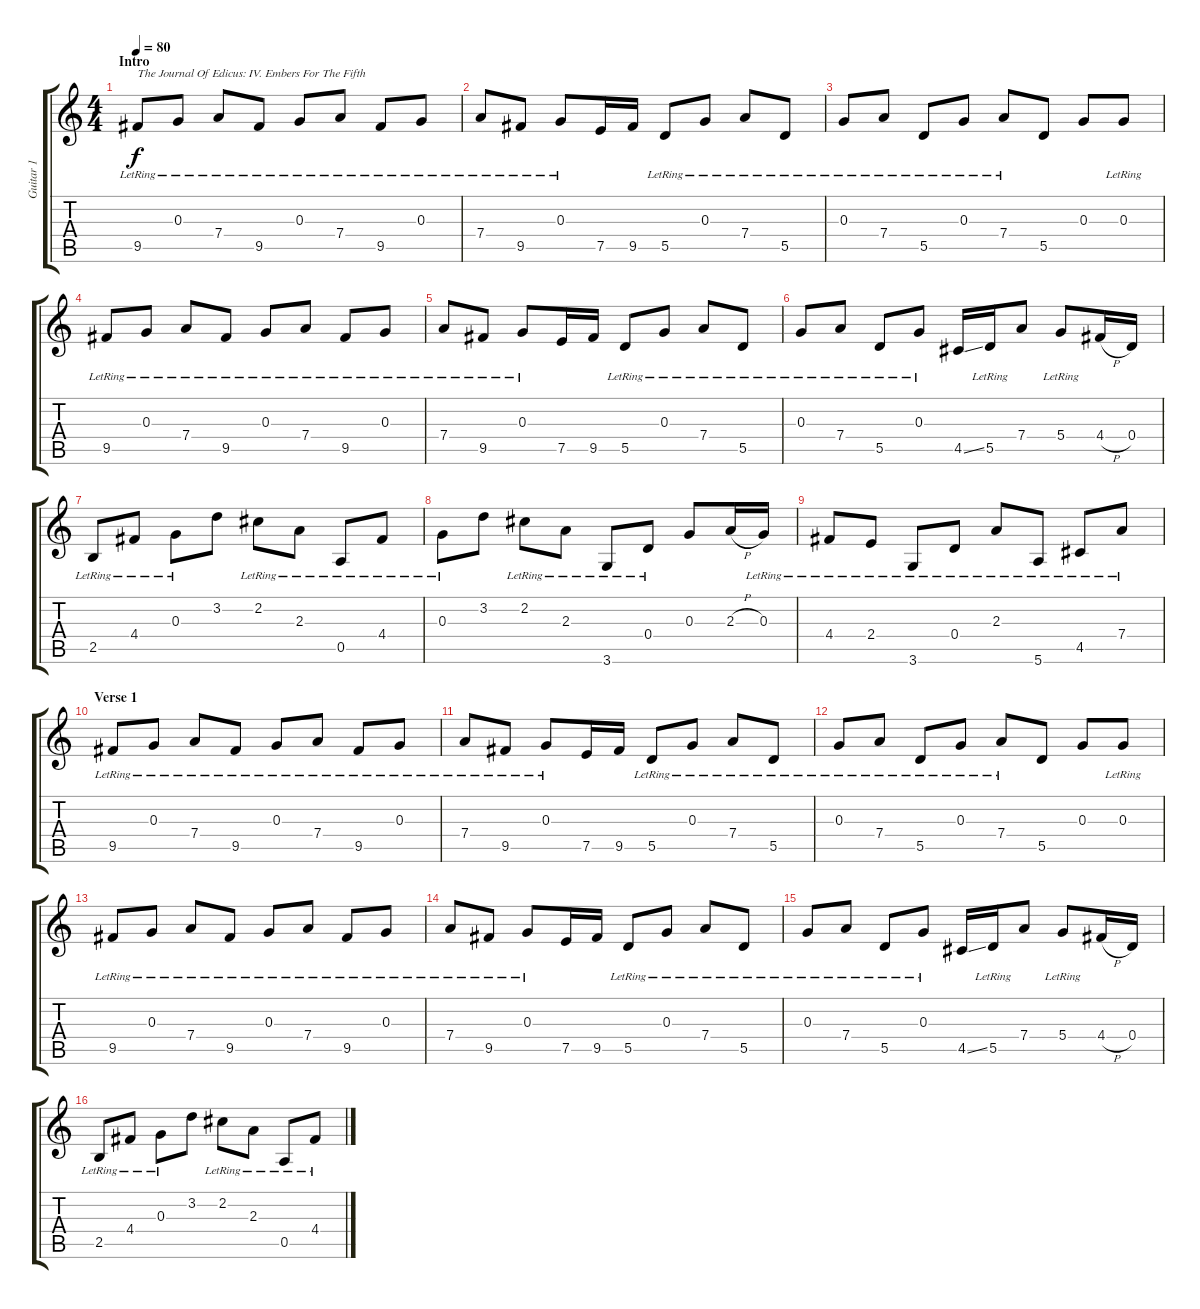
\track ("Guitar 1" "Guitar 1") {instrument acousticguitarnylon}
\staff {score tabs}
\tuning (E4 B3 G3 D3 A2 E2) {hide}
\ts (4 4)
\section ("" "Intro")
\tempo 80
\clef g2
\ks c
9.5{lr}.8{txt "The Journal Of Edicus: IV. Embers For The Fifth" dy f instrument acousticguitarnylon} 0.3{lr}.8 7.4{lr}.8 9.5{lr}.8 0.3{lr}.8 7.4{lr}.8 9.5{lr}.8 0.3{lr}.8 |
7.4{lr}.8 9.5{lr}.8 0.3{lr}.8 7.5.16 9.5.16 5.5{lr}.8 0.3{lr}.8 7.4{lr}.8 5.5{lr}.8 |
0.3{lr}.8 7.4{lr}.8 5.5{lr}.8 0.3{lr}.8 7.4{lr}.8 5.5.8 0.3.8 0.3{lr}.8 |
9.5{lr}.8 0.3{lr}.8 7.4{lr}.8 9.5{lr}.8 0.3{lr}.8 7.4{lr}.8 9.5{lr}.8 0.3{lr}.8 |
7.4{lr}.8 9.5{lr}.8 0.3{lr}.8 7.5.16 9.5.16 5.5{lr}.8 0.3{lr}.8 7.4{lr}.8 5.5{lr}.8 |
0.3{lr}.8 7.4{lr}.8 5.5{lr}.8 0.3{lr}.8 4.5{ss}.16 5.5{lr}.16 7.4.8 5.4{lr}.8 4.4{h}.16 0.4.16 |
2.5{lr}.8 4.4{lr}.8 0.3{lr}.8 3.2.8 2.2{lr}.8 2.3{lr}.8 0.5{lr}.8 4.4{lr}.8 |
0.3{lr}.8 3.2.8 2.2{lr}.8 2.3{lr}.8 3.6{lr}.8 0.4{lr}.8 0.3.8 2.3{h}.16 0.3{lr}.16 |
4.4{lr}.8 2.4{lr}.8 3.6{lr}.8 0.4{lr}.8 2.3{lr}.8 5.6{lr}.8 4.5{lr}.8 7.4{lr}.8 |
\section ("" "Verse 1")
9.5{lr}.8 0.3{lr}.8 7.4{lr}.8 9.5{lr}.8 0.3{lr}.8 7.4{lr}.8 9.5{lr}.8 0.3{lr}.8 |
7.4{lr}.8 9.5{lr}.8 0.3{lr}.8 7.5.16 9.5.16 5.5{lr}.8 0.3{lr}.8 7.4{lr}.8 5.5{lr}.8 |
0.3{lr}.8 7.4{lr}.8 5.5{lr}.8 0.3{lr}.8 7.4{lr}.8 5.5.8 0.3.8 0.3{lr}.8 |
9.5{lr}.8 0.3{lr}.8 7.4{lr}.8 9.5{lr}.8 0.3{lr}.8 7.4{lr}.8 9.5{lr}.8 0.3{lr}.8 |
7.4{lr}.8 9.5{lr}.8 0.3{lr}.8 7.5.16 9.5.16 5.5{lr}.8 0.3{lr}.8 7.4{lr}.8 5.5{lr}.8 |
0.3{lr}.8 7.4{lr}.8 5.5{lr}.8 0.3{lr}.8 4.5{ss}.16 5.5{lr}.16 7.4.8 5.4{lr}.8 4.4{h}.16 0.4.16 |
2.5{lr}.8 4.4{lr}.8 0.3{lr}.8 3.2.8 2.2{lr}.8 2.3{lr}.8 0.5{lr}.8 4.4{lr}.8
